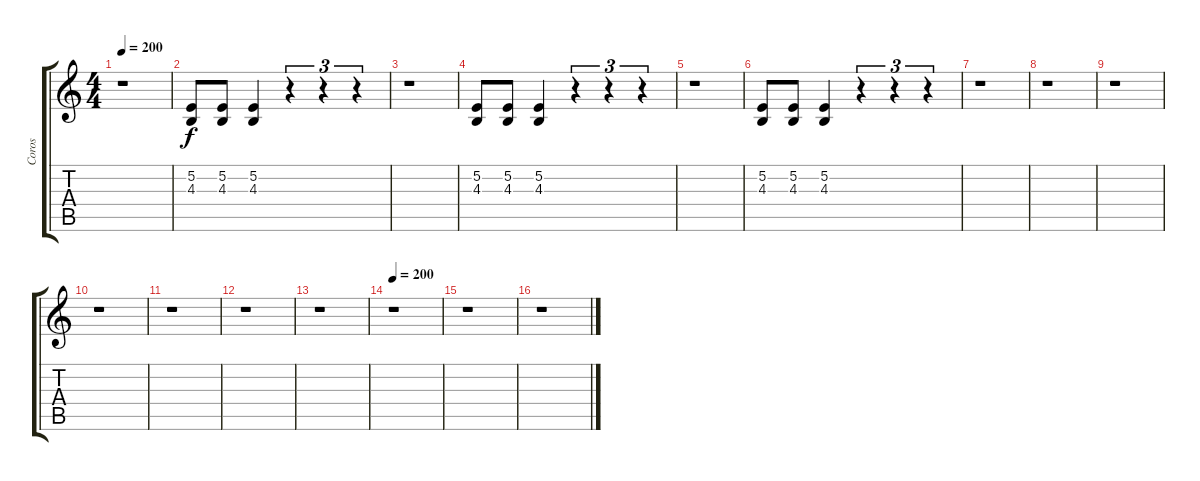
\track ("Coros" "Coros") {instrument choiraahs}
\staff {score tabs}
\tuning (E4 B3 G3 D3 A2 E2) {hide}
\ts (4 4)
\tempo 200
\clef g2
\ks c
r.1{dy f} |
(5.2 4.3).8 (5.2 4.3).8 (5.2 4.3).4 r.4{tu (3 2)} r.4{tu (3 2)} r.4{tu (3 2)} |
r.1 |
(5.2 4.3).8 (5.2 4.3).8 (5.2 4.3).4 r.4{tu (3 2)} r.4{tu (3 2)} r.4{tu (3 2)} |
r.1 |
(5.2 4.3).8 (5.2 4.3).8 (5.2 4.3).4 r.4{tu (3 2)} r.4{tu (3 2)} r.4{tu (3 2)} |
r.1 |
r.1 |
r.1 |
r.1 |
r.1 |
r.1 |
r.1 |
\tempo 200
r.1 |
r.1 |
r.1
